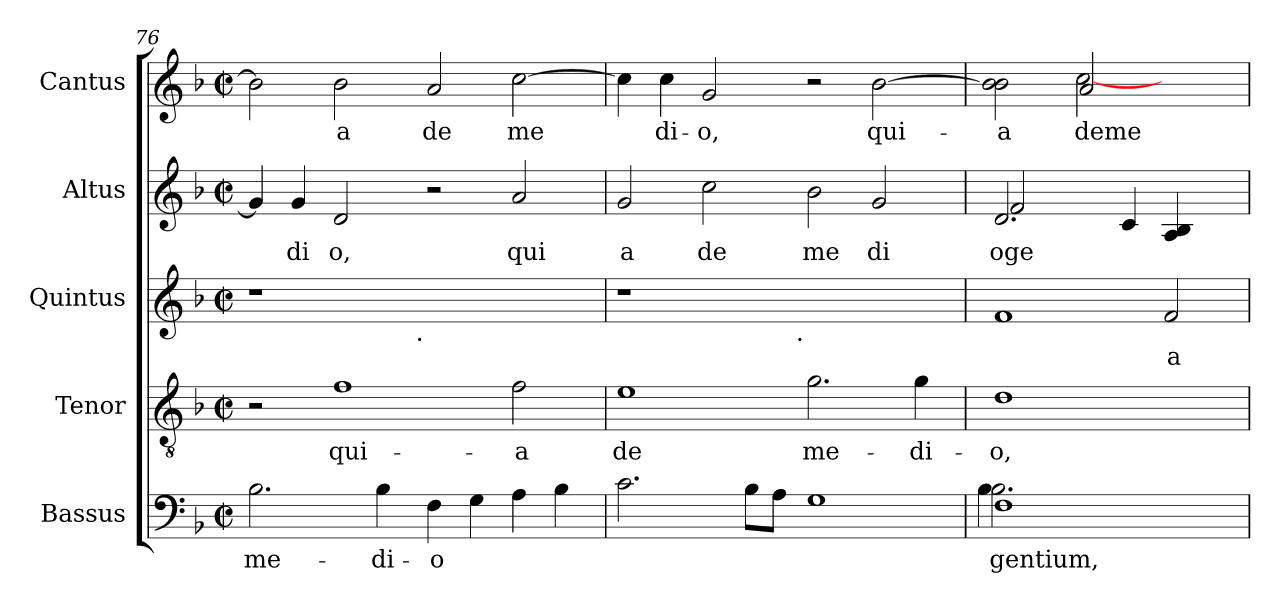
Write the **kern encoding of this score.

**kern	**text	**kern	**text	**kern	**text	**kern	**text	**kern	**text
*part5	*part5	*part4	*part4	*part3	*part3	*part2	*part2	*part1	*part1
*staff5	*staff5	*staff4	*staff4	*staff3	*staff3	*staff2	*staff2	*staff1	*staff1
*I"Bassus	*	*I"Tenor	*	*I"Quintus	*	*I"Altus	*	*I"Cantus	*
*clefF4	*	*clefGv2	*	*clefG2	*	*clefG2	*	*clefG2	*
*k[b-]	*	*k[b-]	*	*k[b-]	*	*k[b-]	*	*k[b-]	*
*F:	*	*F:	*	*F:	*	*F:	*	*F:	*
*M2/2	*	*M2/2	*	*M2/2	*	*M2/2	*	*M2/2	*
*met(c|)	*	*met(c|)	*	*met(c|)	*	*met(c|)	*	*met(c|)	*
=76	=76	=76	=76	=76	=76	=76	=76	=76	=76
!	!LO:LY:b:cj	!	!	!	!	!	!LO:LY:b:cj	!	!LO:LY:b:cj
*	*	*	*	*^	*	*	*	*	*
2.B-\	me-	2r	.	1r	2ryy	.	4g/]	.	2b-\]	--
!	!	!	!	!	!	!	!	!LO:LY:b:cj	!	!
.	.	.	.	.	.	.	4g/	di	.	.
!	!	!	!LO:LY:b:cj	!	!	!	!	!LO:LY:b:cj	!	!LO:LY:b:cj
.	.	1f	qui-	.	4...ryy	.	2d/	o,	2b-\	-a
!	!LO:LY:b:cj	!	!	!	!	!	!	!	!	!
4B-\	-di-	.	.	.	.	.	.	.	.	.
!	!	!	!	!	!LO:TX:b:t=.	!	!	!	!	!
.	.	.	.	.	1ryy	.	.	.	.	.
!	!LO:LY:b:cj	!	!	!	!	!	!	!	!	!LO:LY:b:cj
4F\	-o	.	.	1ryy	.	.	2r	.	2a/	de
!	!LO:LY:b:cj	!	!	!	!	!	!	!	!	!
4G\	.	.	.	.	.	.	.	.	.	.
!	!LO:LY:b:cj	!	!LO:LY:b:cj	!	!	!	!	!LO:LY:b:cj	!	!LO:LY:b:cj
4A\	.	2f\	-a	.	.	.	2a/	qui	[>2cc\	me-
!	!LO:LY:b:cj	!	!	!	!	!	!	!	!	!
4B-\	.	.	.	.	.	.	.	.	.	.
.	.	.	.	.	32ryy	.	.	.	.	.
=77	=77	=77	=77	=77	=77	=77	=77	=77	=77	=77
!	!LO:LY:b:cj	!	!LO:LY:b:cj	!	!	!	!	!LO:LY:b:cj	!	!LO:LY:b:cj
2.c\	.	1e	de	1r	2ryy	.	2g/	a	4cc\]	--
!	!	!	!	!	!	!	!	!	!	!LO:LY:b:cj
.	.	.	.	.	.	.	.	.	4cc\	-di-
!	!	!	!	!	!	!	!	!LO:LY:b:cj	!	!LO:LY:b:cj
.	.	.	.	.	4...ryy	.	2cc\	de	2g/	-o,
!	!LO:LY:b:cj	!	!	!	!	!	!	!	!	!
8B-\L	.	.	.	.	.	.	.	.	.	.
!	!LO:LY:b:cj	!	!	!	!	!	!	!	!	!
8A\J	.	.	.	.	.	.	.	.	.	.
!	!	!	!	!	!LO:TX:b:t=.	!	!	!	!	!
.	.	.	.	.	1ryy	.	.	.	.	.
!	!LO:LY:b:cj	!	!LO:LY:b:cj	!	!	!	!	!LO:LY:b:cj	!	!
1G	.	2.g\	me-	1ryy	.	.	2b-\	me	2r	.
!	!	!	!	!	!	!	!	!LO:LY:b:cj	!	!LO:LY:b:cj
.	.	.	.	.	.	.	2g/	di	[<2b-\	qui-
!	!	!	!LO:LY:b:cj	!	!	!	!	!	!	!
.	.	4g\	-di-	.	.	.	.	.	.	.
.	.	.	.	.	32ryy	.	.	.	.	.
!!LO:PB:g=z
=78	=78	=78	=78	=78	=78	=78	=78	=78	=78	=78
*^	*	*	*	*	*	*	*	*	*	*
*	*^	*	*	*	*	*	*	*	*	*	*
!	!	!	!LO:LY:b:cj	!	!LO:LY:b:cj	!	!	!	!	!LO:LY:b:cj	!	!LO:LY:b:cj
*	*	*	*	*	*	*v	*v	*	*^	*	*^	*
1F	2.B-\	4B-\	gentium,-	1d	-o,	1f	.	2.d/	2f/	oge	2b-\] 2b-\	2ryy	-a
.	.	2ryy	.	.	.	.	.	.	.	.	.	.	.
!	!	!	!	!	!	!	!	!	!	!	!	!	!LO:LY:b:cj
.	.	.	.	.	.	.	.	.	4ryy	.	2a/	[>2cc\	deme
!	!	!	!	!	!	!	!	!	!	!LO:LY:b:cj	!	!	!
.	2ryy	2.ryy	.	.	.	.	.	4c/	2.ryy	.	.	.	.
!	!	!	!	!	!	!	!LO:LY:b:cj	!	!	!LO:LY:b:cj	!	!	!
2ryy	.	.	.	2ryy	.	2f/	a	4A/ 4B-/	.	.	2ryy	2ryy	.
.	4ryy	.	.	.	.	.	.	4ryy	.	.	.	.	.
*	*	*	*	*	*	*	*	*v	*v	*	*	*	*
*v	*v	*v	*	*	*	*	*	*	*	*v	*v	*
=	=	=	=	=	=	=	=	=	=
*-	*-	*-	*-	*-	*-	*-	*-	*-	*-
